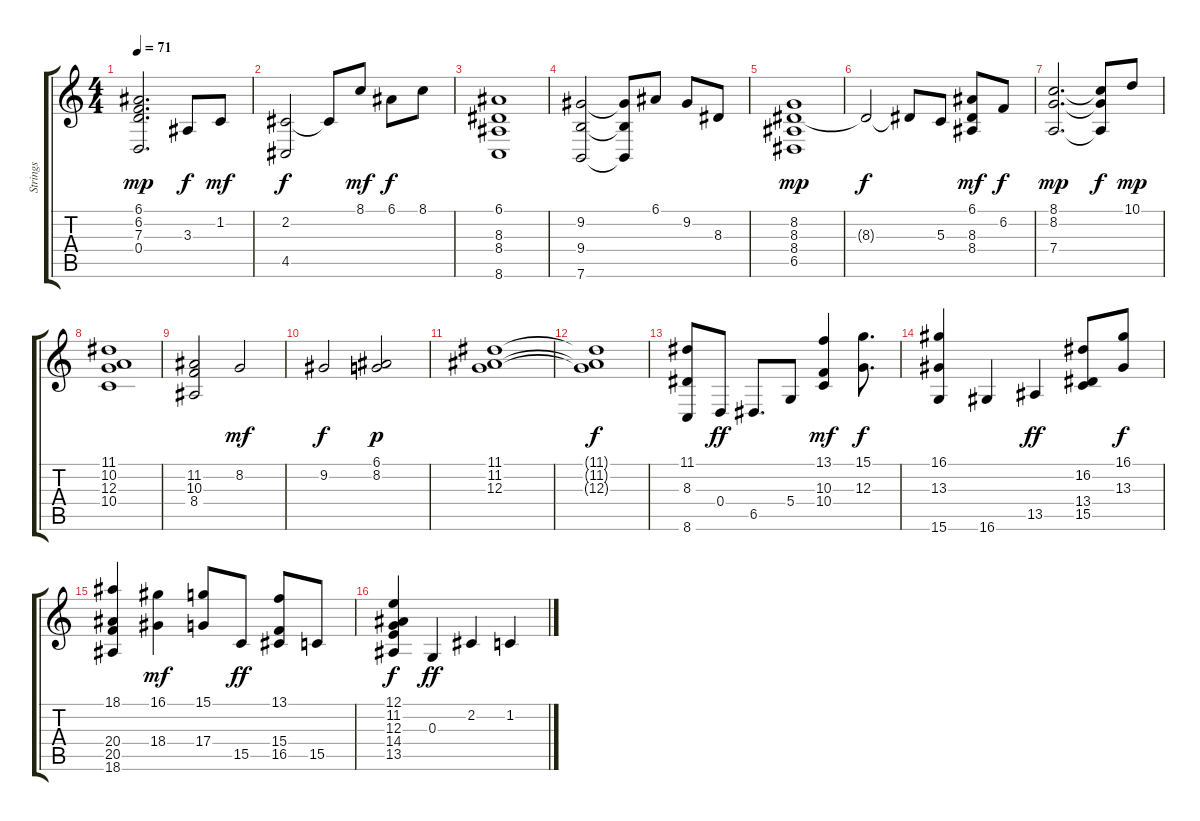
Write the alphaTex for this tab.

\track ("Strings" "Strings") {instrument stringensemble1}
\staff {score tabs}
\tuning (E4 B3 G3 D3 A2 E2) {hide}
\ts (4 4)
\tempo 71
\clef g2
\ks c
(6.1 6.2 7.3 0.4).2{d dy mp} 3.3.8{dy f} 1.2.8{dy mf} |
(2.2 4.5).2{dy f} 2.2{t}.8 8.1.8{dy mf} 6.1.8{dy f} 8.1.8 |
(6.1 8.3 8.4 8.6).1 |
(9.2 9.4 7.6).2 (9.2{t} 9.4{t} 7.6{t}).8 6.1.8 9.2.8 8.3.8 |
(8.2 8.3 8.4 6.5).1{dy mp} |
8.3{t}.2{dy f} 8.3{t}.8 5.3.8 (6.1 8.3 8.4).8{dy mf} 6.2.8{dy f} |
(8.1 8.2 7.4).2{d dy mp} (8.1{t} 8.2{t} 7.4{t}).8{dy f} 10.1.8{dy mp} |
(11.1 10.2 12.3 10.4).1 |
(11.2 10.3 8.4).2 8.2.2{dy mf} |
9.2.2{dy f} (6.1 8.2).2{dy p} |
(11.1 11.2 12.3).1 |
(11.1{t} 11.2{t} 12.3{t}).1{dy f} |
(11.1 8.3 8.6).8 0.4.8{dy ff} 6.5.8{d} 5.4.8 (13.1 10.3 10.4).4{dy mf} (15.1 12.3).8{d dy f} |
(16.1 13.3 15.6).4 16.6.4 13.5.4{dy ff} (16.2 13.4 15.5).8 (16.1 13.3).8{dy f} |
(18.1 20.4 20.5 18.6).4 (16.1 18.4).4{dy mf} (15.1 17.4).8 15.5.8{dy ff} (13.1 15.4 16.5).8 15.5.8 |
(12.1 11.2 12.3 14.4 13.5).4{dy f} 0.3.4{dy ff} 2.2.4 1.2.4
